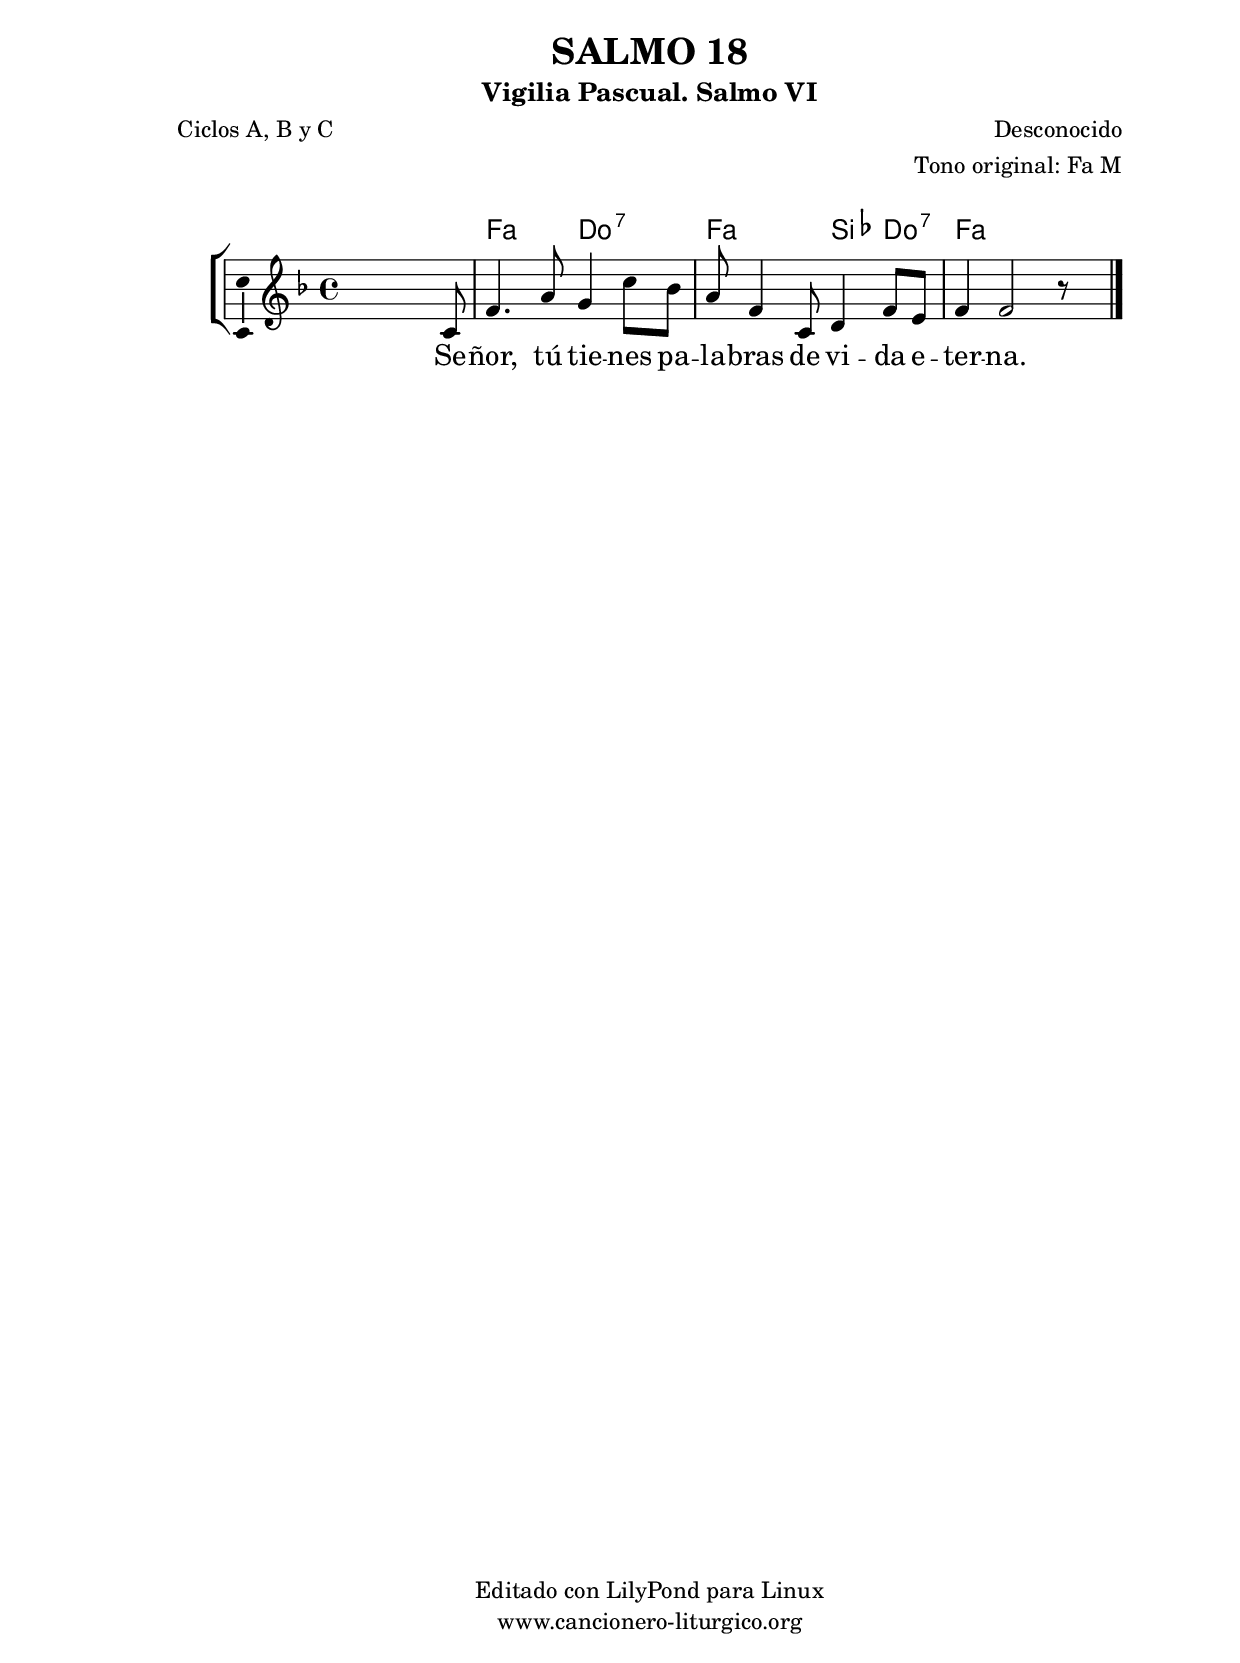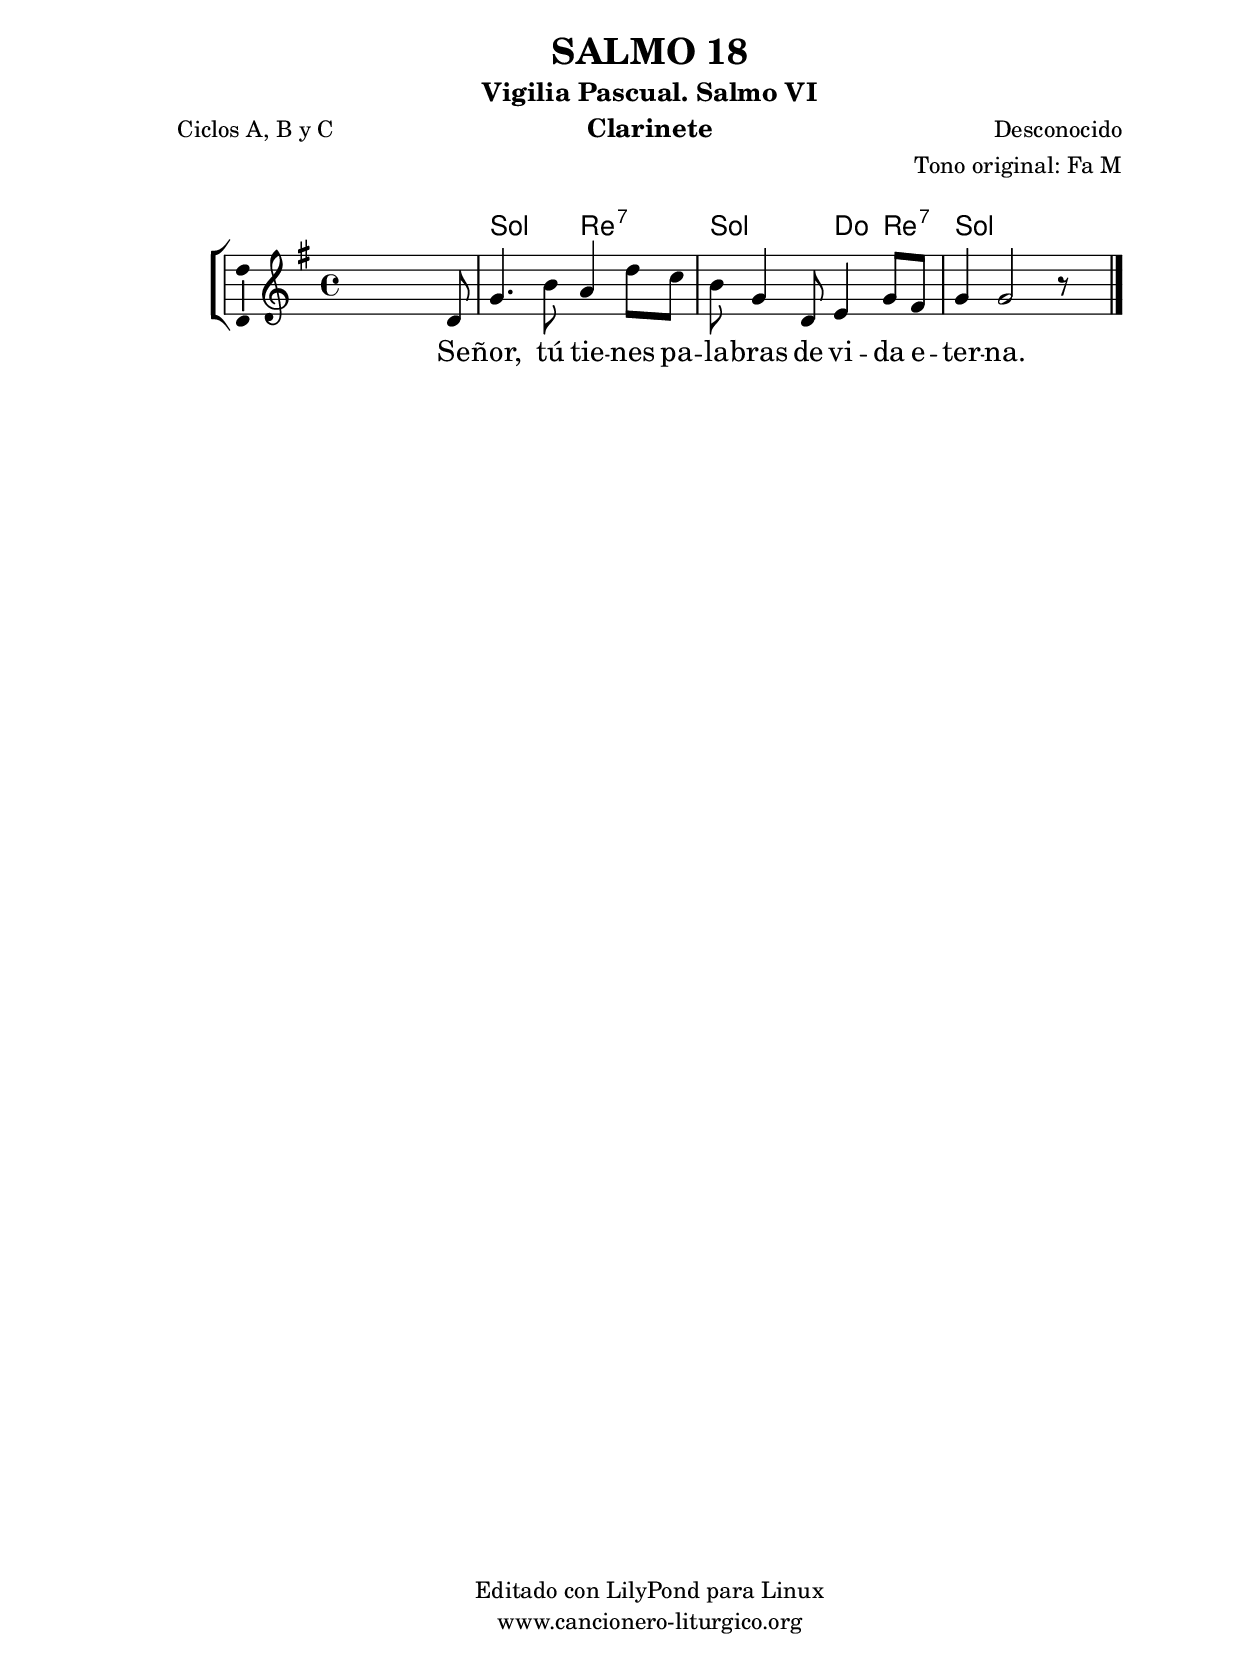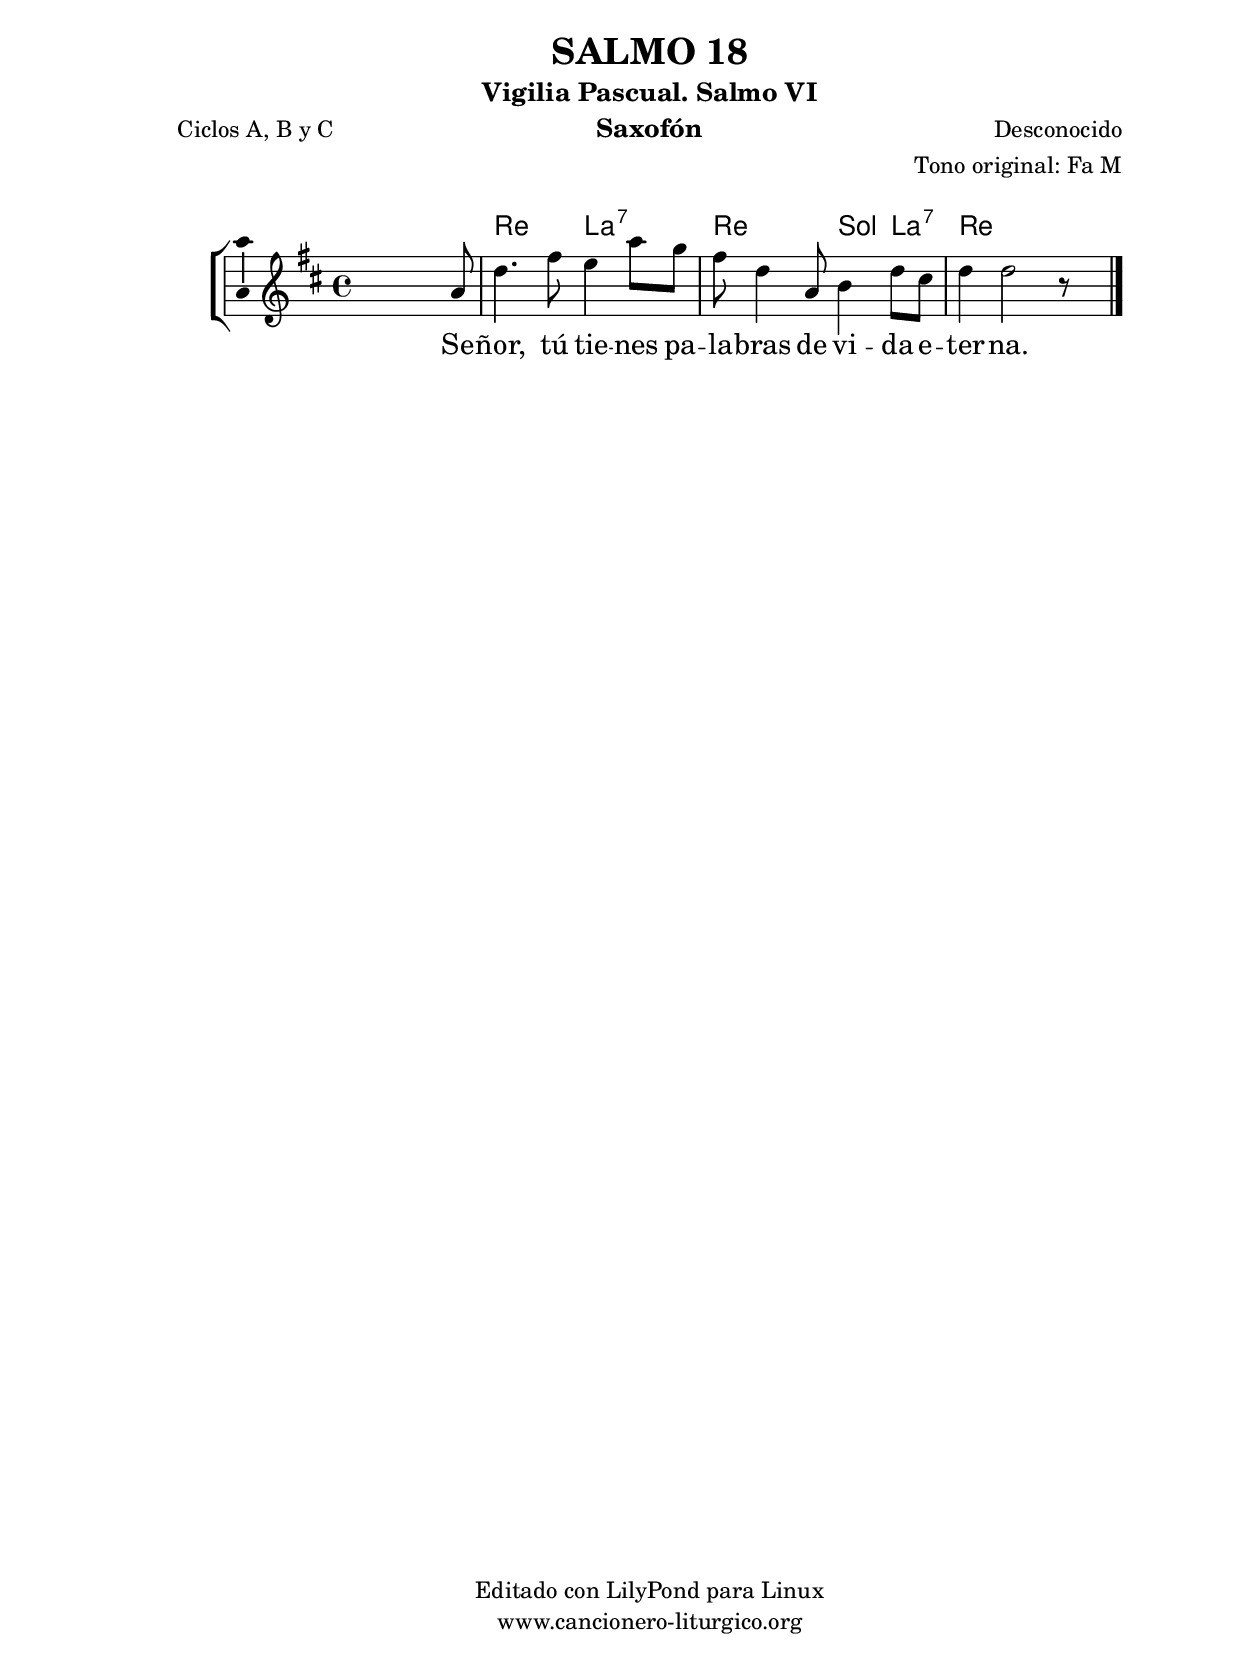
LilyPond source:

%
%para convertir .midi en .wav:
%timidity filename.midi -Ow -o finename.wav
%
%
%Para convertir de .wav a .mp3:
%lame -h -m j filename.wav
%
%
%para escuchar el midi:
%timidity nombrefichero.midi
%


%versión de lilypond para la que se ha escrito esta partitura:
\version "2.16.0"

	%Tamaño papel
	#(set-default-paper-size "a4")
	%Tamaño partitura
	#(set-global-staff-size 20)
	%No responde al pulsar sobre una nota
	#(ly:set-option 'point-and-click #f)

%parámetros del encabezamiento:
\header {
	title = "SALMO 18"
	subtitle = "Vigilia Pascual. Salmo VI"
	composer = "Desconocido"
	poet = "Ciclos A, B y C"
	meter = ""
	arranger = "Tono original: Fa M"
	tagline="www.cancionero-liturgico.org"
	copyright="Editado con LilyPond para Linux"
	}

%parámetros asociados al papel:
\paper  {
	oddHeaderMarkup = \markup {\fill-line { \on-the-fly #not-first-page \fromproperty #'header:title \on-the-fly #not-first-page \fromproperty #'header:composer }}
	evenHeaderMarkup = \markup {\fill-line { \fromproperty #'header:composer \fromproperty #'header:title }}
	#(set-paper-size "a4")
	print-page-number = ##f
	first-page-number = 1
	print-first-page-number = ##f
%	head-separation = 3.0 \cm
	top-margin = 2.0 \cm
	bottom-margin = 0.5\cm
%%%	bottom-margin = -1.0\cm
	left-margin = 3.0 \cm
	line-width = 16.0 \cm 
	indent = 8\mm
	interscoreline = 2.\mm
	between-system-space = 15\mm
%	para que las partituras no llenen la hoja:
	ragged-bottom = ##t
%	idem para la última hoja:
	ragged-last-bottom = ##f
%	para que las partituras llenen el ancho del papel:
	ragged-last = ##f
	after-title-space = 2.5 \cm
%page-count=1
%system-count=8

	%Flexible Vertical Spacing
%	markup-markup-spacing =
%	#'((basic-distance . 15) (minimum-distance . 15) (padding . 3))
	markup-system-spacing =
	#'((basic-distance . 15) (minimum-distance . 15) (padding . 3))
	system-system-spacing =
	#'((basic-distance . 15) (minimum-distance . 15) (padding . 3))
	score-system-spacing =
	#'((basic-distance . 15) (minimum-distance . 15) (padding . 5))
%	top-system-spacing = % header
%	#'((basic-distance . 8) (minimum-distance . 0) (padding . 3))
%	top-markup-spacing =
%	#'((basic-distance . 20) (minimum-distance . 20) (padding . 3))
	last-bottom-spacing = % footer
	#'((basic-distance . 5) (minimum-distance . 5) (padding . 3))
%	score-markup-spacing =
%	#'((basic-distance . 16) (minimum-distance . 13) (padding . 3))

	}


%parámetros que afectan a toda la partitura:
global =  {
	%clave de sol (G):
	\clef G
	%armadura:
%	\transpose c a
	\key f \major
	\tempo 4=80
	\set Score.tempoHideNote = ##t
	}


acordes = {
	\italianChords
	\chordmode {
%	\transpose c a
{

s1
f2 c:7 f bes4 c:7 f1

	}
	}
}

melodia = 
%\transpose c a
{
	\relative c'{
	\time 4/4

s2 s4 s8 c8
f4. a8 g4 c8 bes
a8 f4 c8 d4 f8 e
f4 f2 r8 s8

	\bar "|."
	}
	}


texto = \lyricmode {
Se -- ñor, tú tie -- nes pa -- la -- bras de vi -- da e -- ter -- na.
	}


acordesStaff = \context ChordNames = acordesStaff <<
	\set chordChanges = ##t
	\acordes
	>>


vozStaff = \context Voice = vozStaff
\with {\consists "Ambitus_engraver"}
<<
%	\set Staff.instrumentName = ""
%	\set Staff.shortInstrumentName = ""
%	\set Staff.midiInstrument = #"clarinet"
%	\set Staff.midiInstrument = #"cello"
%	\set Staff.midiInstrument = #"flute"
	\set Staff.midiInstrument = #"electric guitar (jazz)"
%	\set Staff.midiInstrument = #"english horn"
%	\set Staff.midiInstrument = #"violin"
%	\set Staff.midiInstrument = #"glockenspiel"
	\set Staff.midiMinimumVolume = #0.7
	\set Staff.midiMaximumVolume = #0.9
	\global
	\melodia
	>>


textoStaff = \context Lyrics = textoStaff <<
	\lyricsto vozStaff \texto
	>>

\book {
	\score {
		\context ChoirStaff {
			\override StaffGroup.SystemStartBracket #'collapse-height = #1
			\override Score.SystemStartBar #'collapse-height = #1
			<<
			\acordesStaff
			\vozStaff
			\textoStaff
			>>
			}
		\layout {
	    		\context {
				\Lyrics
				\override LyricText #'font-size = #2
				}
	   		 \context {
				\Score
				%fontSize = #3
				\override StaffSymbol #'staff-space = #(magstep +3)
				%\override Beam #'thickness = #0.55
				%\override SpacingSpanner #'spacing-increment = #1.0
				%\override Slur #'height-limit = #1.5
				}
			}
		}
	\score {
		\unfoldRepeats
		\context ChoirStaff {
			<<
			\acordesStaff
			\vozStaff
			>>
			}
		\midi {
	  		\context {
	  			\Score
				tempoWholesPerMinute = #(ly:make-moment 70 4)
				}
			}
		}
	}

%Partitura para clarinete
#(define output-suffix "C")
\book {
	\header{
		instrument = "Clarinete"
		}
	\score {
		\context ChoirStaff {
			\override StaffGroup.SystemStartBracket #'collapse-height = #1
			\override Score.SystemStartBar #'collapse-height = #1
\transpose c d
			<<
			\acordesStaff
			\vozStaff
			\textoStaff
			>>
			}
		\layout {
	    		\context {
				\Lyrics
				\override LyricText #'font-size = #2
				}
	   		 \context {
				\Score
				%fontSize = #3
				\override StaffSymbol #'staff-space = #(magstep +3)
				%\override Beam #'thickness = #0.55
				%\override SpacingSpanner #'spacing-increment = #1.0
				%\override Slur #'height-limit = #1.5
				}
			}
		}
	}

%Partitura para saxofón
#(define output-suffix "S")
\book {
	\header{
		instrument = "Saxofón"
		}
	\score {
		\context ChoirStaff {
			\override StaffGroup.SystemStartBracket #'collapse-height = #1
			\override Score.SystemStartBar #'collapse-height = #1
\transpose c a
			<<
			\acordesStaff
			\vozStaff
			\textoStaff
			>>
			}
		\layout {
	    		\context {
				\Lyrics
				\override LyricText #'font-size = #2
				}
	   		 \context {
				\Score
				%fontSize = #3
				\override StaffSymbol #'staff-space = #(magstep +3)
				%\override Beam #'thickness = #0.55
				%\override SpacingSpanner #'spacing-increment = #1.0
				%\override Slur #'height-limit = #1.5
				}
			}
		}
	}

